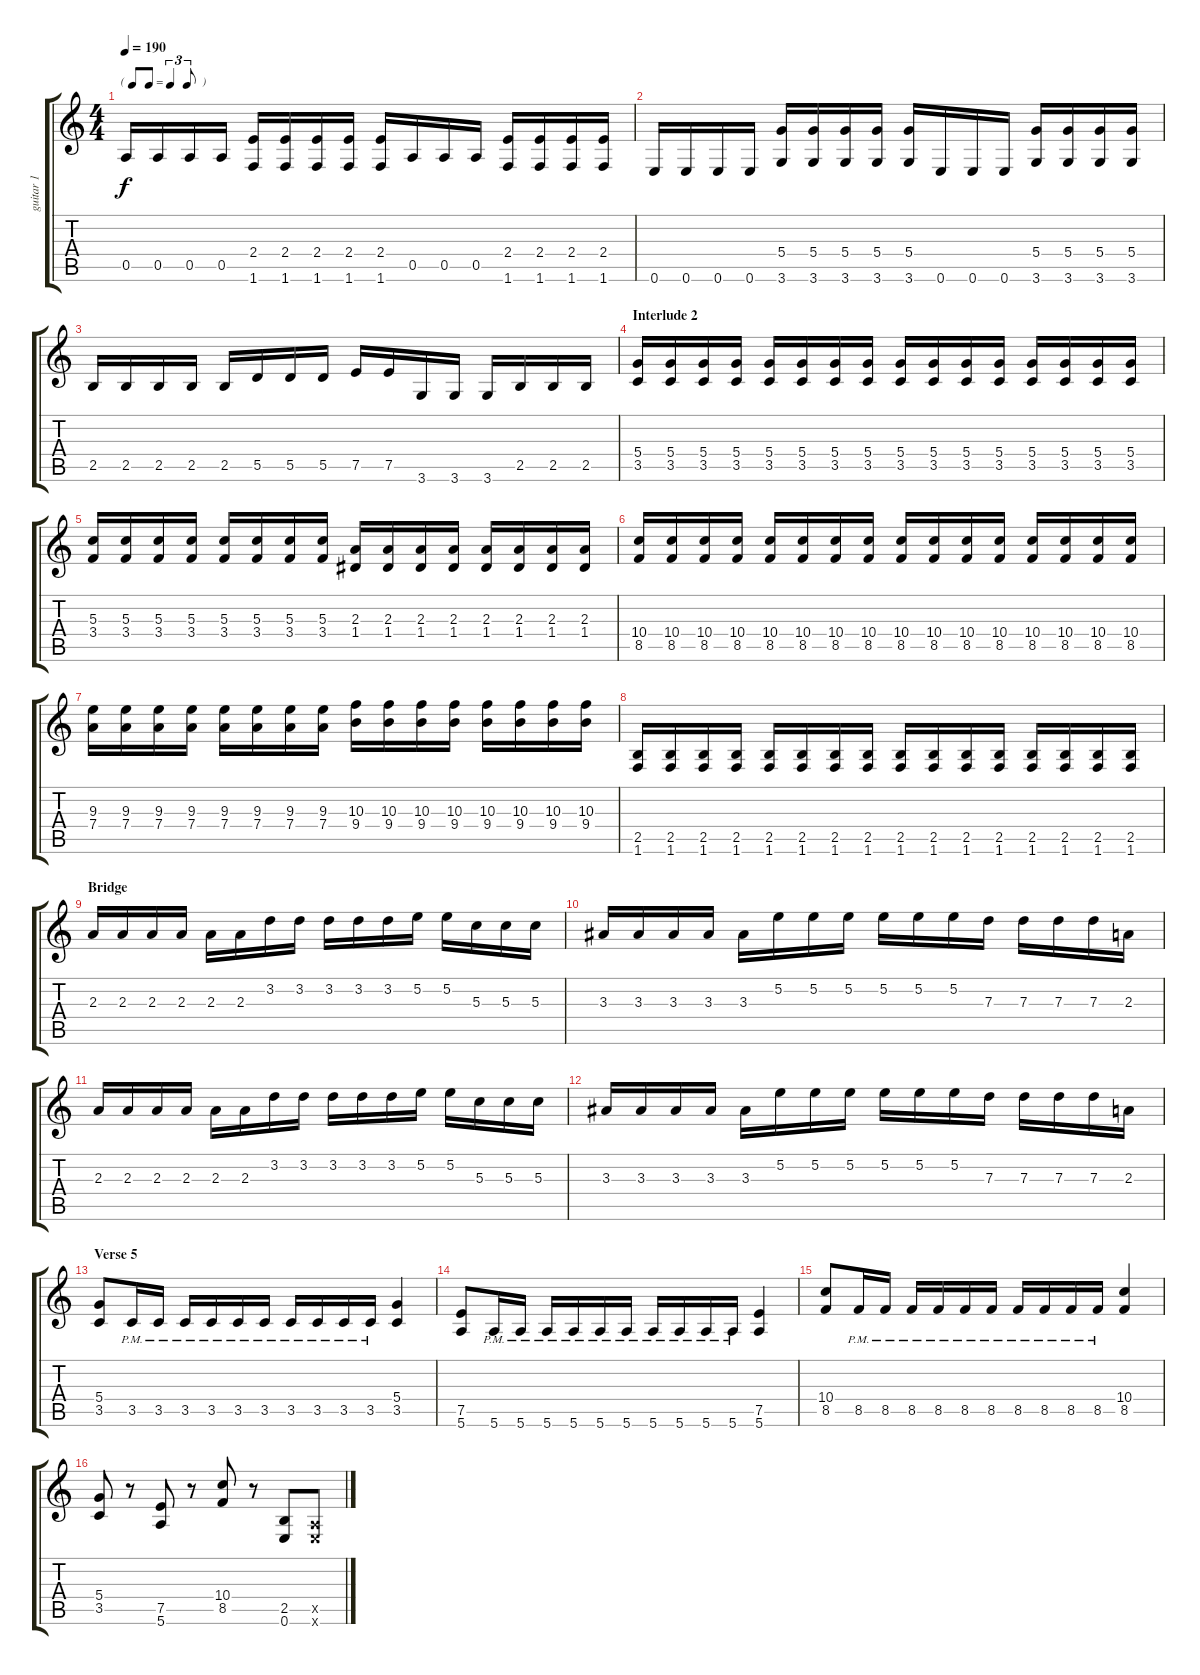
\track ("guitar 1" "guitar 1") {instrument distortionguitar}
\staff {score tabs}
\tuning (E4 B3 G3 D3 A2 E2) {hide}
\ts (4 4)
\tf triplet8th
\tempo 190
\clef g2
\ks c
0.5.16{dy f} 0.5.16 0.5.16 0.5.16 (2.4 1.6).16 (2.4 1.6).16 (2.4 1.6).16 (2.4 1.6).16 (2.4 1.6).16 0.5.16 0.5.16 0.5.16 (2.4 1.6).16 (2.4 1.6).16 (2.4 1.6).16 (2.4 1.6).16 |
0.6.16 0.6.16 0.6.16 0.6.16 (5.4 3.6).16 (5.4 3.6).16 (5.4 3.6).16 (5.4 3.6).16 (5.4 3.6).16 0.6.16 0.6.16 0.6.16 (5.4 3.6).16 (5.4 3.6).16 (5.4 3.6).16 (5.4 3.6).16 |
2.5.16 2.5.16 2.5.16 2.5.16 2.5.16 5.5.16 5.5.16 5.5.16 7.5.16 7.5.16 3.6.16 3.6.16 3.6.16 2.5.16 2.5.16 2.5.16 |
\section ("" "Interlude 2")
(5.4 3.5).16 (5.4 3.5).16 (5.4 3.5).16 (5.4 3.5).16 (5.4 3.5).16 (5.4 3.5).16 (5.4 3.5).16 (5.4 3.5).16 (5.4 3.5).16 (5.4 3.5).16 (5.4 3.5).16 (5.4 3.5).16 (5.4 3.5).16 (5.4 3.5).16 (5.4 3.5).16 (5.4 3.5).16 |
(5.3 3.4).16 (5.3 3.4).16 (5.3 3.4).16 (5.3 3.4).16 (5.3 3.4).16 (5.3 3.4).16 (5.3 3.4).16 (5.3 3.4).16 (2.3 1.4).16 (2.3 1.4).16 (2.3 1.4).16 (2.3 1.4).16 (2.3 1.4).16 (2.3 1.4).16 (2.3 1.4).16 (2.3 1.4).16 |
(10.4 8.5).16 (10.4 8.5).16 (10.4 8.5).16 (10.4 8.5).16 (10.4 8.5).16 (10.4 8.5).16 (10.4 8.5).16 (10.4 8.5).16 (10.4 8.5).16 (10.4 8.5).16 (10.4 8.5).16 (10.4 8.5).16 (10.4 8.5).16 (10.4 8.5).16 (10.4 8.5).16 (10.4 8.5).16 |
(9.3 7.4).16 (9.3 7.4).16 (9.3 7.4).16 (9.3 7.4).16 (9.3 7.4).16 (9.3 7.4).16 (9.3 7.4).16 (9.3 7.4).16 (10.3 9.4).16 (10.3 9.4).16 (10.3 9.4).16 (10.3 9.4).16 (10.3 9.4).16 (10.3 9.4).16 (10.3 9.4).16 (10.3 9.4).16 |
(2.5 1.6).16 (2.5 1.6).16 (2.5 1.6).16 (2.5 1.6).16 (2.5 1.6).16 (2.5 1.6).16 (2.5 1.6).16 (2.5 1.6).16 (2.5 1.6).16 (2.5 1.6).16 (2.5 1.6).16 (2.5 1.6).16 (2.5 1.6).16 (2.5 1.6).16 (2.5 1.6).16 (2.5 1.6).16 |
\section ("" "Bridge")
2.3.16{instrument distortionguitar} 2.3.16 2.3.16 2.3.16 2.3.16 2.3.16 3.2.16 3.2.16 3.2.16 3.2.16 3.2.16 5.2.16 5.2.16 5.3.16 5.3.16 5.3.16 |
3.3.16 3.3.16 3.3.16 3.3.16 3.3.16 5.2.16 5.2.16 5.2.16 5.2.16 5.2.16 5.2.16 7.3.16 7.3.16 7.3.16 7.3.16 2.3.16 |
2.3.16 2.3.16 2.3.16 2.3.16 2.3.16 2.3.16 3.2.16 3.2.16 3.2.16 3.2.16 3.2.16 5.2.16 5.2.16 5.3.16 5.3.16 5.3.16 |
3.3.16 3.3.16 3.3.16 3.3.16 3.3.16 5.2.16 5.2.16 5.2.16 5.2.16 5.2.16 5.2.16 7.3.16 7.3.16 7.3.16 7.3.16 2.3.16 |
\section ("" "Verse 5")
(5.4 3.5).8 3.5{pm}.16 3.5{pm}.16 3.5{pm}.16 3.5{pm}.16 3.5{pm}.16 3.5{pm}.16 3.5{pm}.16 3.5{pm}.16 3.5{pm}.16 3.5{pm}.16 (5.4 3.5).4 |
(7.5 5.6).8 5.6{pm}.16 5.6{pm}.16 5.6{pm}.16 5.6{pm}.16 5.6{pm}.16 5.6{pm}.16 5.6{pm}.16 5.6{pm}.16 5.6{pm}.16 5.6{pm}.16 (7.5 5.6).4 |
(10.4 8.5).8 8.5{pm}.16 8.5{pm}.16 8.5{pm}.16 8.5{pm}.16 8.5{pm}.16 8.5{pm}.16 8.5{pm}.16 8.5{pm}.16 8.5{pm}.16 8.5{pm}.16 (10.4 8.5).4 |
(5.4 3.5).8 r.8 (7.5 5.6).8 r.8 (10.4 8.5).8 r.8 (2.5 0.6).8 (0.5{x} 0.6{x}).8
